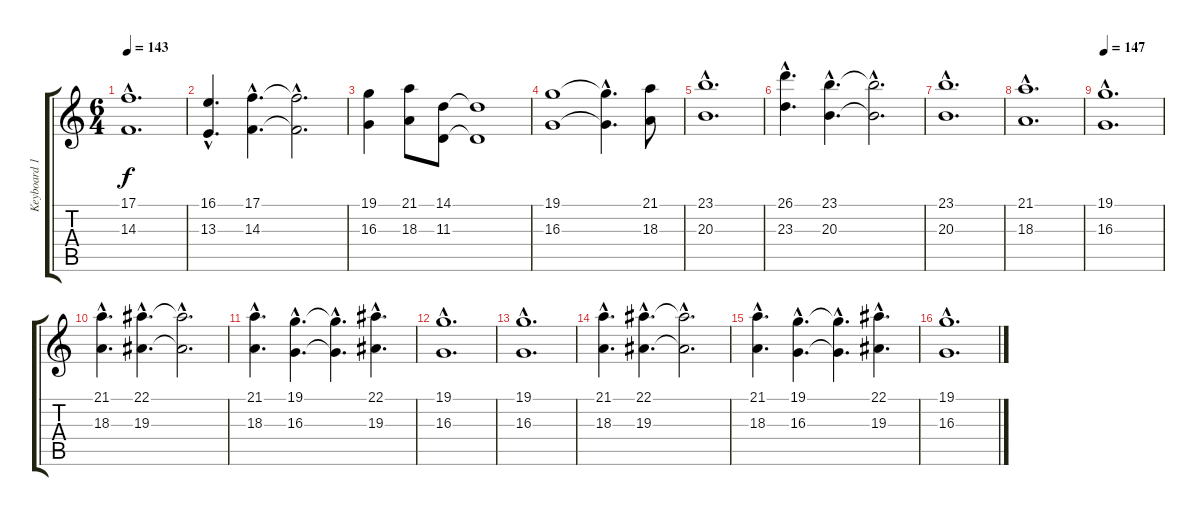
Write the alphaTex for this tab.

\track ("Keyboard 1" "Keyboard 1") {instrument stringensemble1}
\staff {score tabs}
\tuning (C4 G3 Eb3 Bb2 F2 C2) {hide}
\ts (6 4)
\section ("" "")
\tempo 143
\clef g2
\ks c
(17.1{hac} 14.3{hac}).1{d dy f} |
(16.1{hac} 13.3{hac}).4{d} (17.1{hac} 14.3{hac}).4{d} (17.1{hac t} 14.3{hac t}).2{d} |
(19.1 16.3).4 (21.1 18.3).8 (14.1 11.3).8 (14.1{t} 11.3{t}).1 |
(19.1 16.3).1 (19.1{hac t} 16.3{hac t}).4{d} (21.1 18.3).8 |
\section ("" "")
(23.1{hac} 20.3{hac}).1{d} |
(26.1{hac} 23.3{hac}).4{d} (23.1{hac} 20.3{hac}).4{d} (23.1{hac t} 20.3{hac t}).2{d} |
(23.1{hac} 20.3{hac}).1{d} |
(21.1{hac} 18.3{hac}).1{d} |
\section ("" "")
\tempo 147
(19.1{hac} 16.3{hac}).1{d} |
(21.1{hac} 18.3{hac}).4{d} (22.1{hac} 19.3{hac}).4{d} (22.1{hac t} 19.3{hac t}).2{d} |
(21.1{hac} 18.3{hac}).4{d} (19.1{hac} 16.3{hac}).4{d} (19.1{hac t} 16.3{hac t}).4{d} (22.1{hac} 19.3{hac}).4{d} |
(19.1{hac} 16.3{hac}).1{d} |
(19.1{hac} 16.3{hac}).1{d} |
(21.1{hac} 18.3{hac}).4{d} (22.1{hac} 19.3{hac}).4{d} (22.1{hac t} 19.3{hac t}).2{d} |
(21.1{hac} 18.3{hac}).4{d} (19.1{hac} 16.3{hac}).4{d} (19.1{hac t} 16.3{hac t}).4{d} (22.1{hac} 19.3{hac}).4{d} |
(19.1{hac} 16.3{hac}).1{d}
